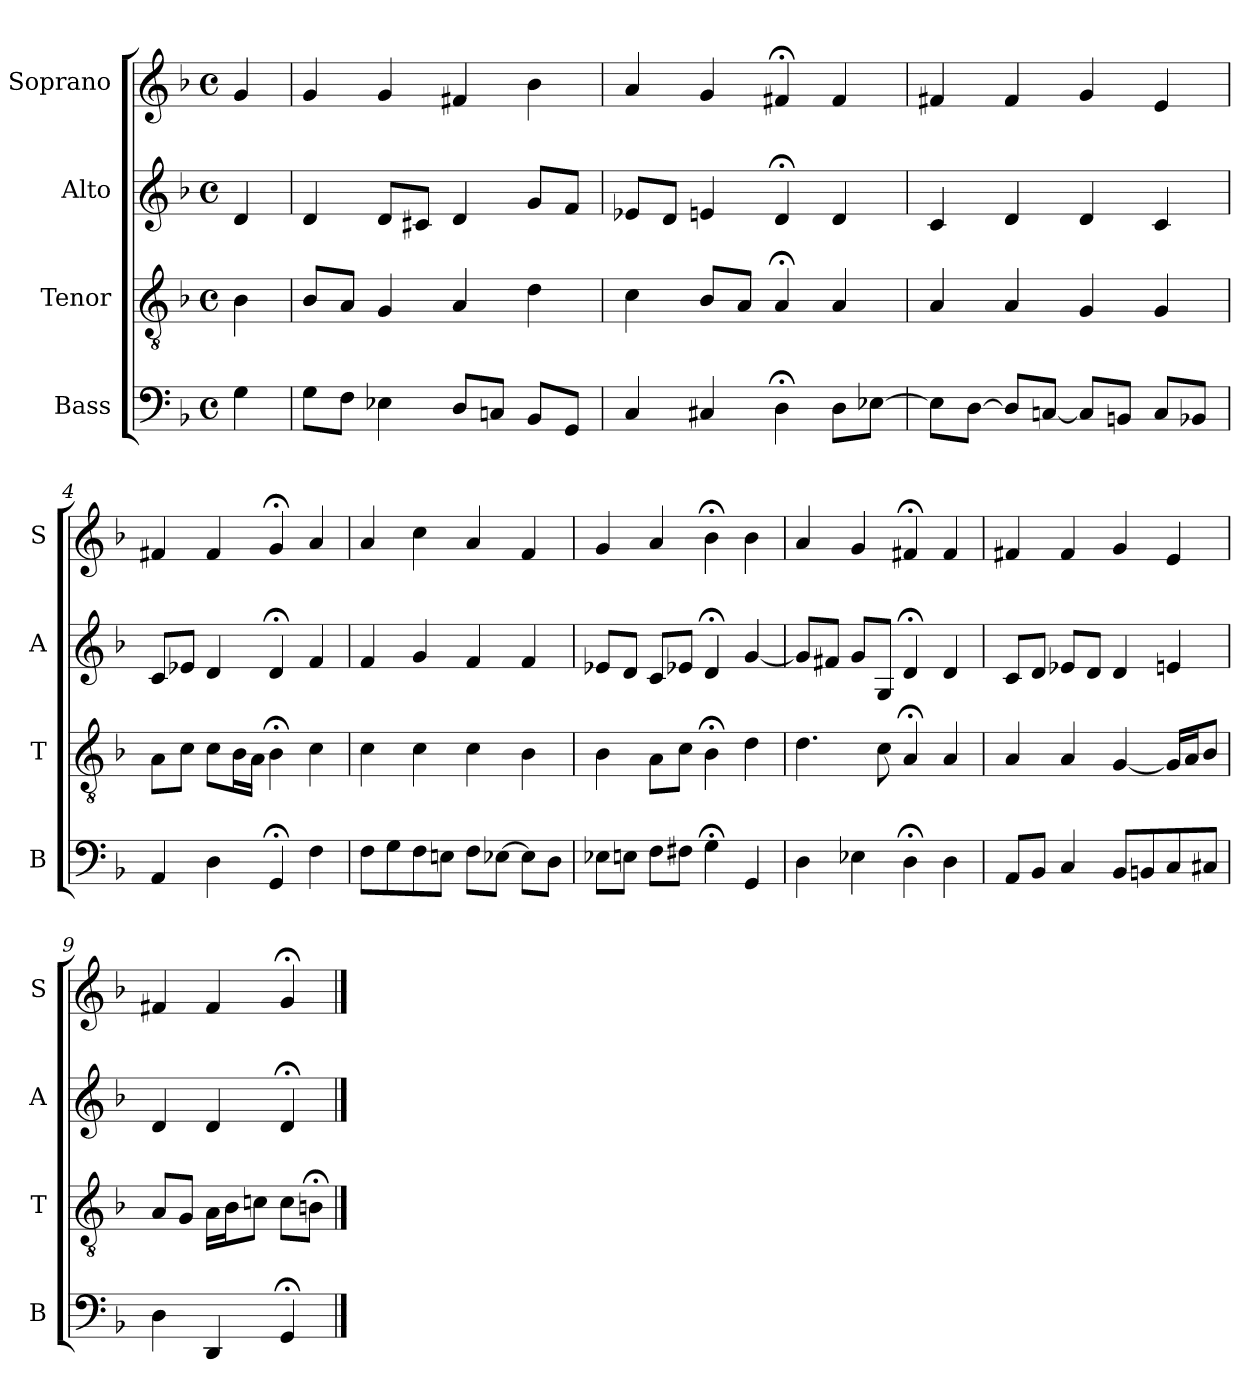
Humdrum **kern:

**kern	**kern	**kern	**kern
*part4	*part3	*part2	*part1
*staff4	*staff3	*staff2	*staff1
*I"Bass	*I"Tenor	*I"Alto	*I"Soprano
*I'B	*I'T	*I'A	*I'S
*clefF4	*clefGv2	*clefG2	*clefG2
*k[b-]	*k[b-]	*k[b-]	*k[b-]
*G:dor	*G:dor	*G:dor	*G:dor
*M4/4	*M4/4	*M4/4	*M4/4
*met(c)	*met(c)	*met(c)	*met(c)
*MM100	*MM100	*MM100	*MM100
=	=	=	=
4G	4B-	4d	4g
=1	=1	=1	=1
8GL	8B-L	4d	4g
8FJ	8AJ	.	.
4E-X	4G	8dL	4g
.	.	8c#XJ	.
8DL	4A	4d	4f#X
8CnJ	.	.	.
8BB-L	4d	8gL	4b-
8GGJ	.	8fJ	.
=2	=2	=2	=2
4C	4c	8e-XL	4a
.	.	8dJ	.
4C#X	8B-L	4en	4g
.	8AJ	.	.
4D;<	4A;<	4d;<	4f#X;<
8DL	4A	4d	4f#
[8E-XJ	.	.	.
=3	=3	=3	=3
8E-L]	4A	4c	4f#X
[8DJ	.	.	.
8DL]	4A	4d	4f#
[8CnJ	.	.	.
8CL]	4G	4d	4g
8BBnJ	.	.	.
8CL	4G	4c	4e
8BB-XJ	.	.	.
=4	=4	=4	=4
4AA	8AL	8cL	4f#X
.	8cJ	8e-XJ	.
4D	8cL	4d	4f#
.	16B-L	.	.
.	16AJJ	.	.
4GG;<	4B-;<	4d;<	4g;<
4F	4c	4f	4a
=5	=5	=5	=5
8FL	4c	4f	4a
8G	.	.	.
8F	4c	4g	4cc
8EnJ	.	.	.
8FL	4c	4f	4a
[8E-XJ	.	.	.
8E-L]	4B-	4f	4f
8DJ	.	.	.
=6	=6	=6	=6
8E-XL	4B-	8e-XL	4g
8EnJ	.	8dJ	.
8FL	8AL	8cL	4a
8F#XJ	8cJ	8e-XJ	.
4G;<	4B-;<	4d;<	4b-;<
4GG	4d	[4g	4b-
=7	=7	=7	=7
4D	4.d	8gL]	4a
.	.	8f#XJ	.
4E-X	.	8gL	4g
.	8c	8GJ	.
4D;<	4A;<	4d;<	4f#X;<
4D	4A	4d	4f#
=8	=8	=8	=8
8AAL	4A	8cL	4f#X
8BB-J	.	8dJ	.
4C	4A	8e-XL	4f#
.	.	8dJ	.
8BB-L	[4G	4d	4g
8BBn	.	.	.
8C	16GLL]	4en	4e
.	16AJ	.	.
8C#XJ	8B-J	.	.
=9	=9	=9	=9
4D	8AL	4d	4f#X
.	8GJ	.	.
4DD	16ALL	4d	4f#
.	16B-J	.	.
.	8cnJ	.	.
4GG;<	8cL	4d;<	4g;<
.	8Bn;<J	.	.
==	==	==	==
*-	*-	*-	*-
